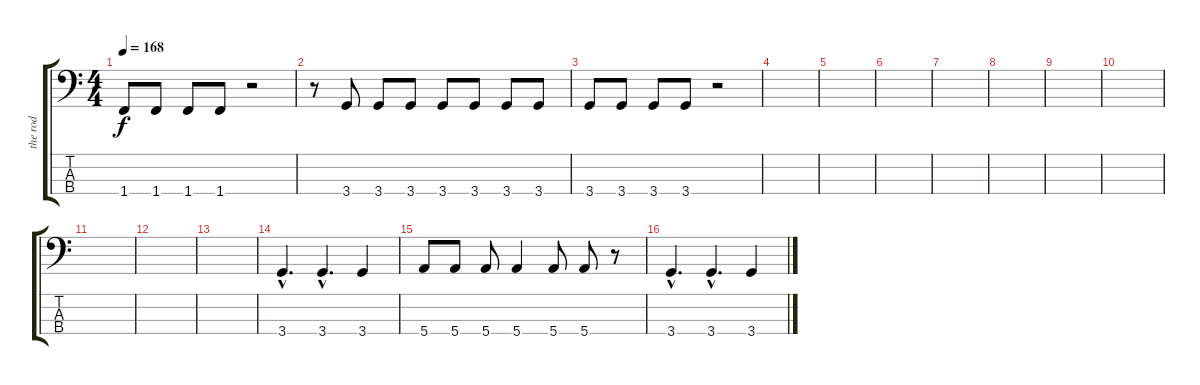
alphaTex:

\track ("the rod" "the rod") {instrument electricbassfinger}
\staff {score tabs}
\tuning (G2 D2 A1 E1) {hide}
\ts (4 4)
\tempo 168
\clef f4
\ks c
1.4.8{dy f} 1.4.8 1.4.8 1.4.8 r.2 |
r.8 3.4.8 3.4.8 3.4.8 3.4.8 3.4.8 3.4.8 3.4.8 |
3.4.8 3.4.8 3.4.8 3.4.8 r.2 |
|
|
|
|
|
|
|
|
|
|
3.4{hac}.4{d} 3.4{hac}.4{d} 3.4.4 |
5.4.8 5.4.8 5.4.8 5.4.4 5.4.8 5.4.8 r.8 |
3.4{hac}.4{d} 3.4{hac}.4{d} 3.4.4
